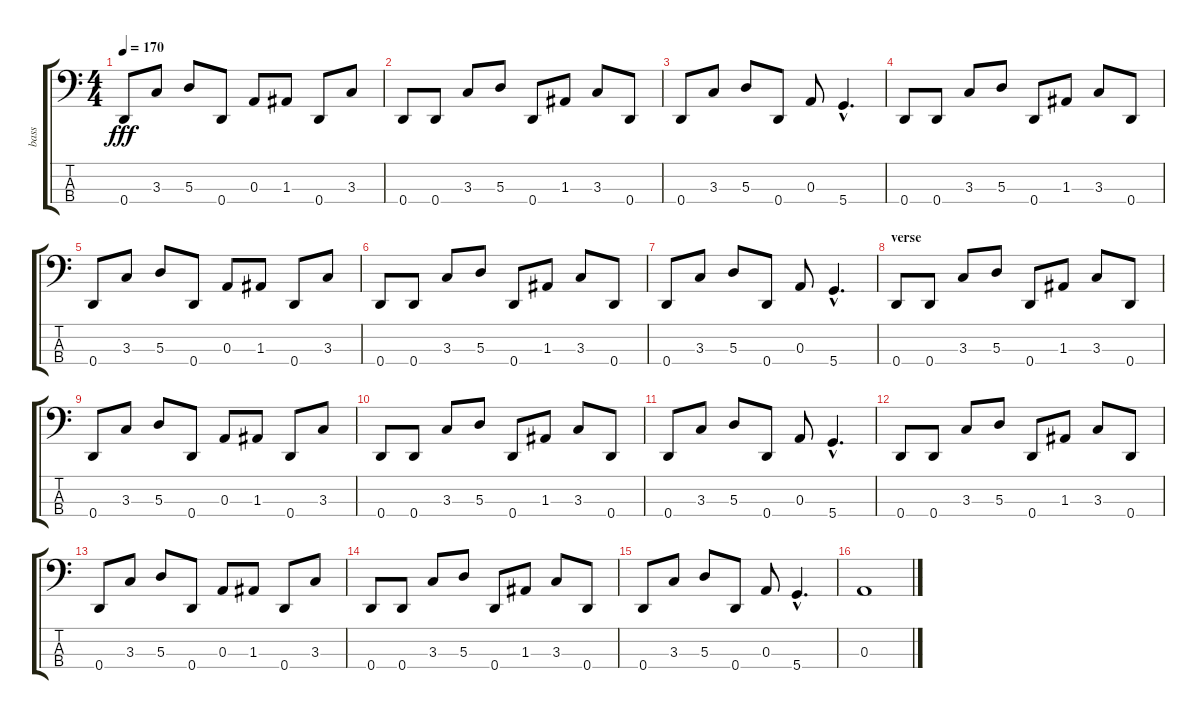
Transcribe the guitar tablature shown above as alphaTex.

\track ("bass" "bass") {instrument electricbassfinger}
\staff {score tabs}
\tuning (G2 D2 A1 D1) {hide}
\ts (4 4)
\tempo 170
\clef f4
\ks c
0.4.8{dy fff} 3.3.8 5.3.8 0.4.8 0.3.8 1.3.8 0.4.8 3.3.8 |
0.4.8 0.4.8 3.3.8 5.3.8 0.4.8 1.3.8 3.3.8 0.4.8 |
0.4.8 3.3.8 5.3.8 0.4.8 0.3.8 5.4{hac}.4{d} |
0.4.8 0.4.8 3.3.8 5.3.8 0.4.8 1.3.8 3.3.8 0.4.8 |
0.4.8 3.3.8 5.3.8 0.4.8 0.3.8 1.3.8 0.4.8 3.3.8 |
0.4.8 0.4.8 3.3.8 5.3.8 0.4.8 1.3.8 3.3.8 0.4.8 |
0.4.8 3.3.8 5.3.8 0.4.8 0.3.8 5.4{hac}.4{d} |
\section ("" "verse")
0.4.8 0.4.8 3.3.8 5.3.8 0.4.8 1.3.8 3.3.8 0.4.8 |
0.4.8 3.3.8 5.3.8 0.4.8 0.3.8 1.3.8 0.4.8 3.3.8 |
0.4.8 0.4.8 3.3.8 5.3.8 0.4.8 1.3.8 3.3.8 0.4.8 |
0.4.8 3.3.8 5.3.8 0.4.8 0.3.8 5.4{hac}.4{d} |
0.4.8 0.4.8 3.3.8 5.3.8 0.4.8 1.3.8 3.3.8 0.4.8 |
0.4.8 3.3.8 5.3.8 0.4.8 0.3.8 1.3.8 0.4.8 3.3.8 |
0.4.8 0.4.8 3.3.8 5.3.8 0.4.8 1.3.8 3.3.8 0.4.8 |
0.4.8 3.3.8 5.3.8 0.4.8 0.3.8 5.4{hac}.4{d} |
0.3.1
